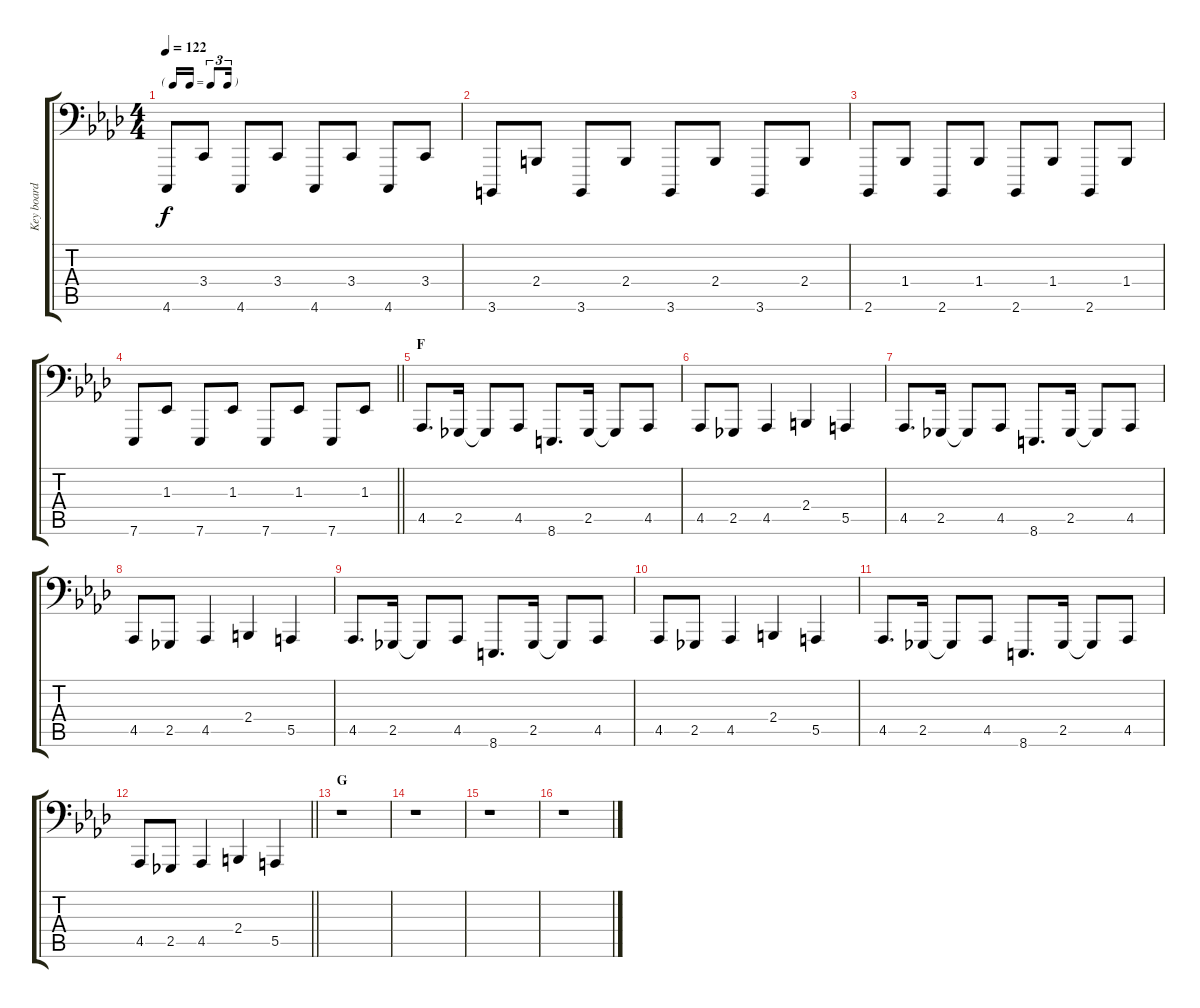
\track ("Key board left hand" "Key board ") {instrument brightacousticpiano}
\staff {score tabs}
\tuning (C3 G2 D2 A1 E1 Ab0) {hide}
\ts (4 4)
\tf triplet16th
\tempo 122
\clef f4
\ks ab
4.6.8{dy f} 3.4.8 4.6.8 3.4.8 4.6.8 3.4.8 4.6.8 3.4.8 |
3.6.8 2.4.8 3.6.8 2.4.8 3.6.8 2.4.8 3.6.8 2.4.8 |
2.6.8 1.4.8 2.6.8 1.4.8 2.6.8 1.4.8 2.6.8 1.4.8 |
\barLineRight lightlight
7.6.8 1.3.8 7.6.8 1.3.8 7.6.8 1.3.8 7.6.8 1.3.8 |
\section ("" "F")
4.5.8{d} 2.5.16 2.5{t}.8 4.5.8 8.6.8{d} 2.5.16 2.5{t}.8 4.5.8 |
4.5.8 2.5.8 4.5.4 2.4.4 5.5.4 |
4.5.8{d} 2.5.16 2.5{t}.8 4.5.8 8.6.8{d} 2.5.16 2.5{t}.8 4.5.8 |
4.5.8 2.5.8 4.5.4 2.4.4 5.5.4 |
4.5.8{d} 2.5.16 2.5{t}.8 4.5.8 8.6.8{d} 2.5.16 2.5{t}.8 4.5.8 |
4.5.8 2.5.8 4.5.4 2.4.4 5.5.4 |
4.5.8{d} 2.5.16 2.5{t}.8 4.5.8 8.6.8{d} 2.5.16 2.5{t}.8 4.5.8 |
\barLineRight lightlight
4.5.8 2.5.8 4.5.4 2.4.4 5.5.4 |
\section ("" "G")
r.1 |
r.1 |
r.1 |
r.1
